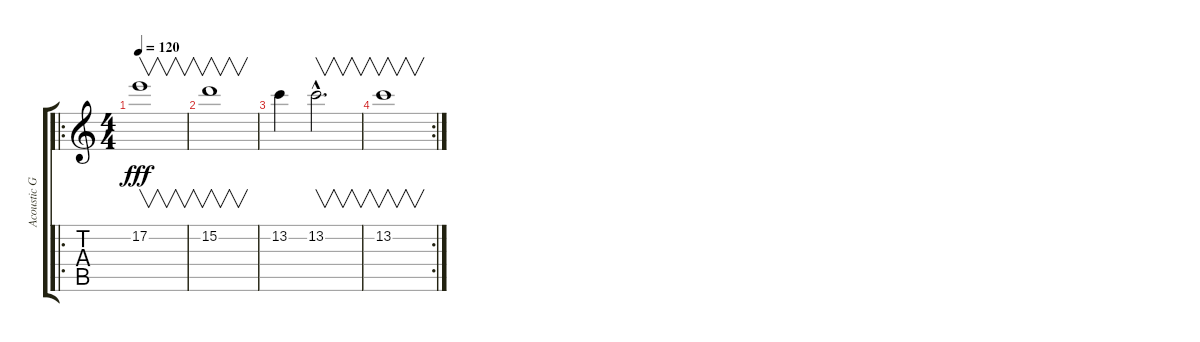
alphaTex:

\track ("Acoustic Guitar" "Acoustic G") {instrument acousticguitarnylon}
\staff {score tabs}
\tuning (E4 B3 G3 D3 A2 E2) {hide}
\ro
\ts (4 4)
\tempo 120
\clef g2
\ks c
17.2.1{v dy fff} |
15.2.1{v} |
13.2.4 13.2{hac}.2{v d} |
\rc 2
13.2.1{v}
